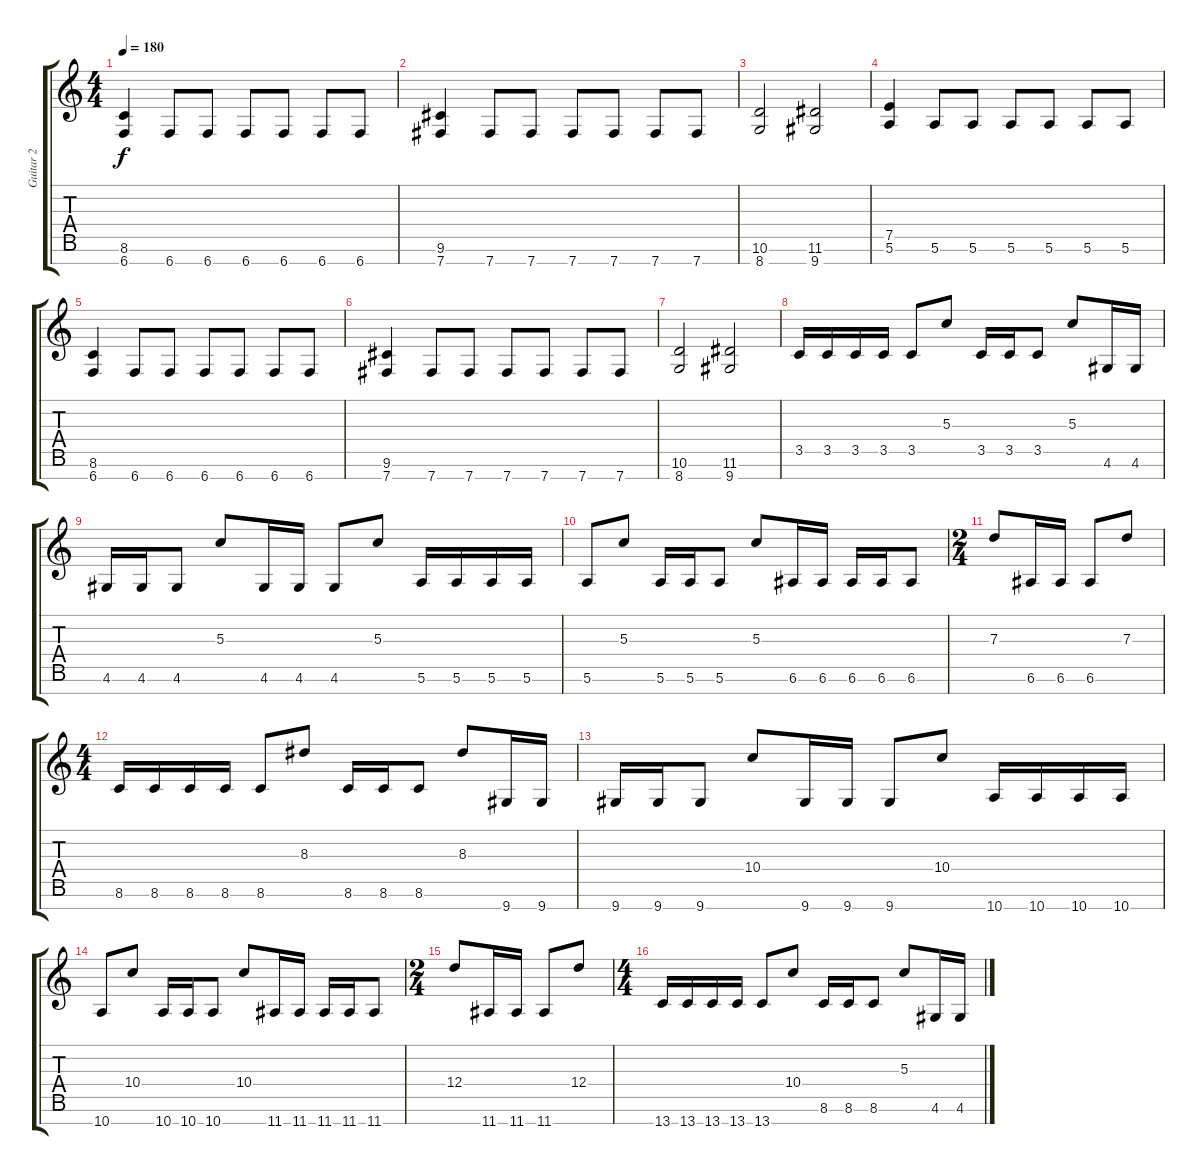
\track ("Guitar 2" "Guitar 2") {instrument distortionguitar}
\staff {score tabs}
\tuning (E4 B3 G3 D3 A2 E2 B1) {hide}
\ts (4 4)
\tempo 180
\clef g2
\ks c
(8.6 6.7).4{dy f} 6.7.8 6.7.8 6.7.8 6.7.8 6.7.8 6.7.8 |
(9.6 7.7).4 7.7.8 7.7.8 7.7.8 7.7.8 7.7.8 7.7.8 |
(10.6 8.7).2 (11.6 9.7).2 |
(7.5 5.6).4 5.6.8 5.6.8 5.6.8 5.6.8 5.6.8 5.6.8 |
(8.6 6.7).4 6.7.8 6.7.8 6.7.8 6.7.8 6.7.8 6.7.8 |
(9.6 7.7).4 7.7.8 7.7.8 7.7.8 7.7.8 7.7.8 7.7.8 |
(10.6 8.7).2 (11.6 9.7).2 |
3.5.16 3.5.16 3.5.16 3.5.16 3.5.8 5.3.8 3.5.16 3.5.16 3.5.8 5.3.8 4.6.16 4.6.16 |
4.6.16 4.6.16 4.6.8 5.3.8 4.6.16 4.6.16 4.6.8 5.3.8 5.6.16 5.6.16 5.6.16 5.6.16 |
5.6.8 5.3.8 5.6.16 5.6.16 5.6.8 5.3.8 6.6.16 6.6.16 6.6.16 6.6.16 6.6.8 |
\ts (2 4)
7.3.8 6.6.16 6.6.16 6.6.8 7.3.8 |
\ts (4 4)
8.6.16 8.6.16 8.6.16 8.6.16 8.6.8 8.3.8 8.6.16 8.6.16 8.6.8 8.3.8 9.7.16 9.7.16 |
9.7.16 9.7.16 9.7.8 10.4.8 9.7.16 9.7.16 9.7.8 10.4.8 10.7.16 10.7.16 10.7.16 10.7.16 |
10.7.8 10.4.8 10.7.16 10.7.16 10.7.8 10.4.8 11.7.16 11.7.16 11.7.16 11.7.16 11.7.8 |
\ts (2 4)
12.4.8 11.7.16 11.7.16 11.7.8 12.4.8 |
\ts (4 4)
13.7.16 13.7.16 13.7.16 13.7.16 13.7.8 10.4.8 8.6.16 8.6.16 8.6.8 5.3.8 4.6.16 4.6.16
